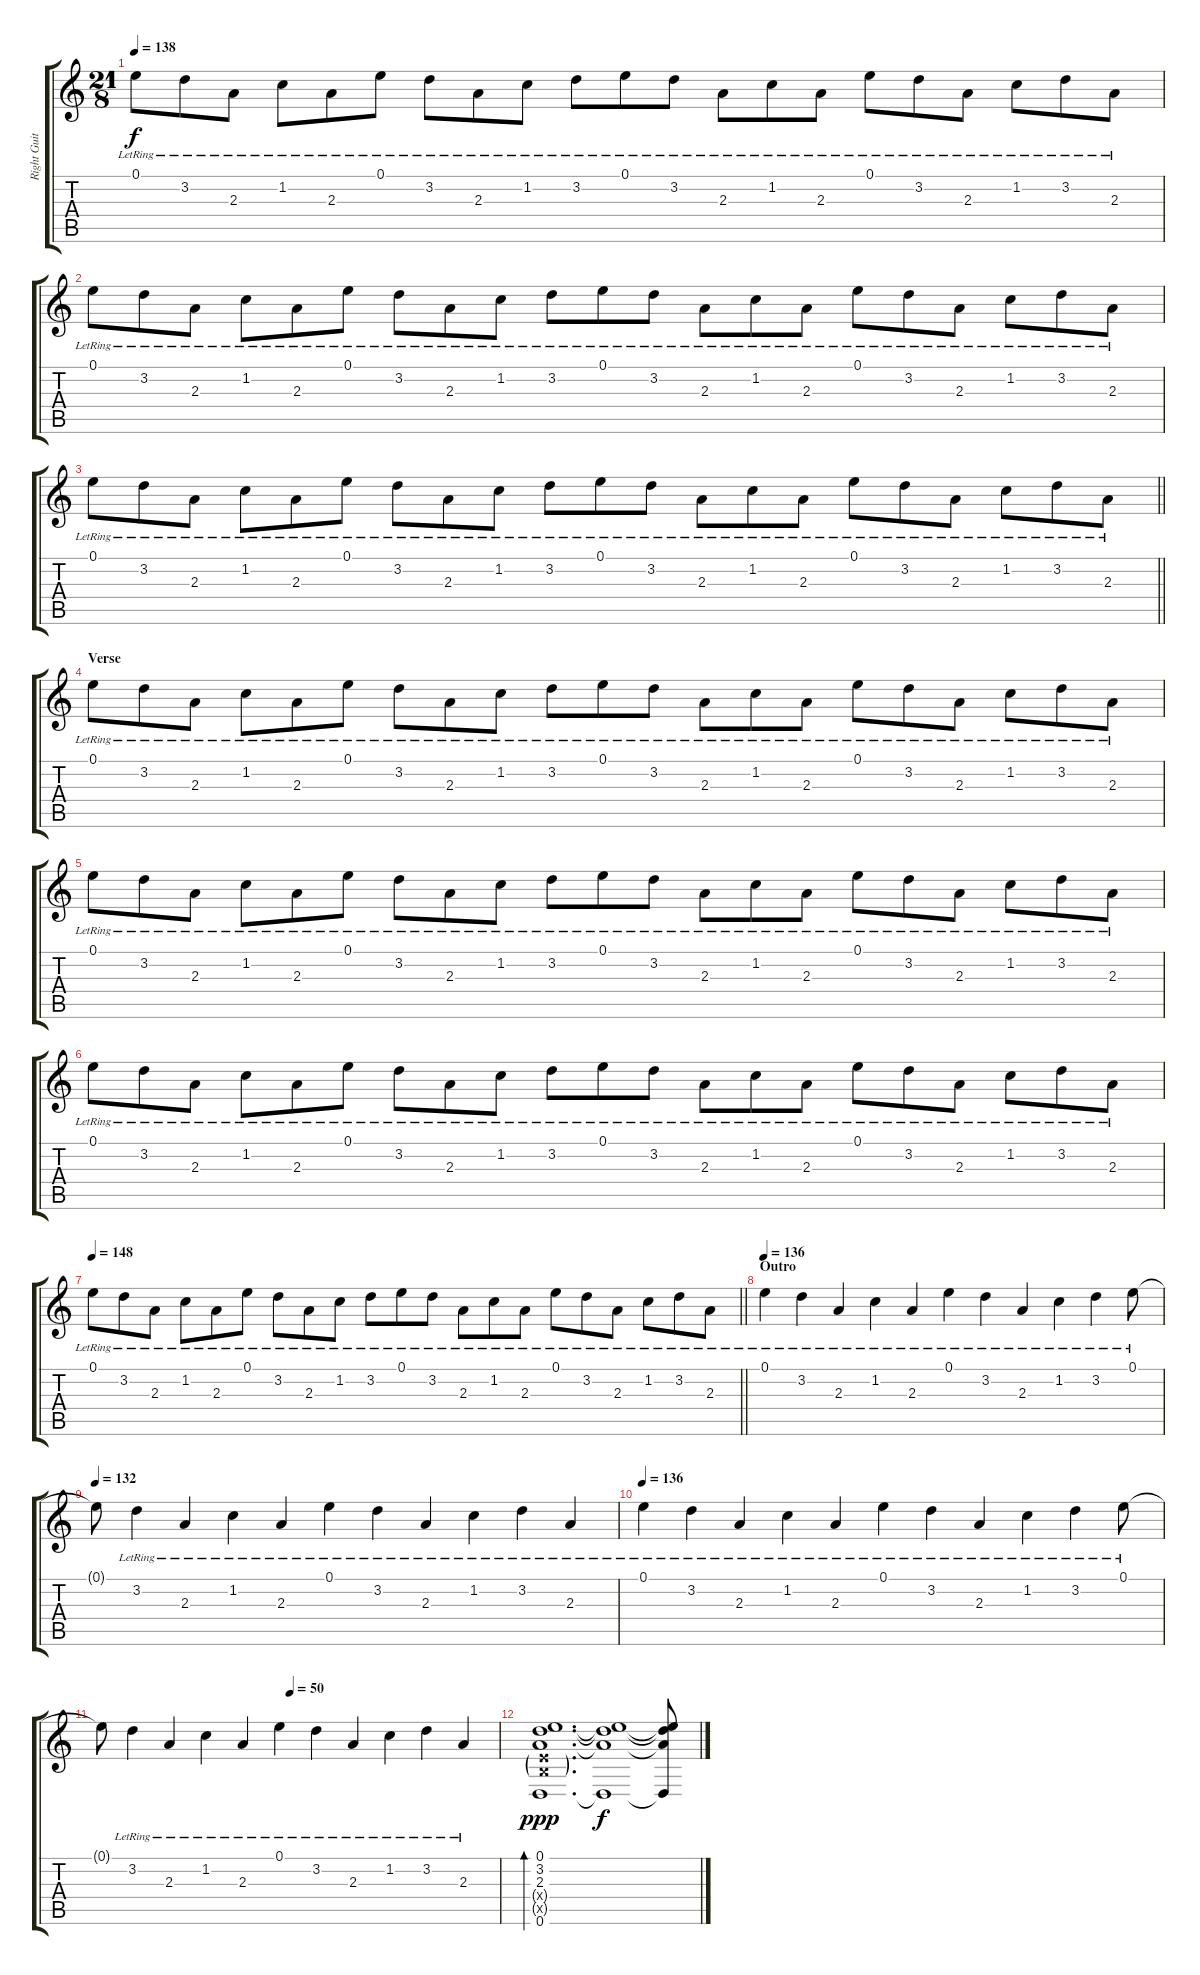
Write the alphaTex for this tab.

\track ("Right Guitar" "Right Guit") {instrument distortionguitar}
\staff {score tabs}
\tuning (E4 B3 G3 D3 A2 D2) {hide}
\ts (21 8)
\tempo 138
\clef g2
\ks c
0.1{lr}.8{dy f} 3.2{lr}.8 2.3{lr}.8 1.2{lr}.8 2.3{lr}.8 0.1{lr}.8 3.2{lr}.8 2.3{lr}.8 1.2{lr}.8 3.2{lr}.8 0.1{lr}.8 3.2{lr}.8 2.3{lr}.8 1.2{lr}.8 2.3{lr}.8 0.1{lr}.8 3.2{lr}.8 2.3{lr}.8 1.2{lr}.8 3.2{lr}.8 2.3{lr}.8 |
0.1{lr}.8 3.2{lr}.8 2.3{lr}.8 1.2{lr}.8 2.3{lr}.8 0.1{lr}.8 3.2{lr}.8 2.3{lr}.8 1.2{lr}.8 3.2{lr}.8 0.1{lr}.8 3.2{lr}.8 2.3{lr}.8 1.2{lr}.8 2.3{lr}.8 0.1{lr}.8 3.2{lr}.8 2.3{lr}.8 1.2{lr}.8 3.2{lr}.8 2.3{lr}.8 |
\barLineRight lightlight
0.1{lr}.8 3.2{lr}.8 2.3{lr}.8 1.2{lr}.8 2.3{lr}.8 0.1{lr}.8 3.2{lr}.8 2.3{lr}.8 1.2{lr}.8 3.2{lr}.8 0.1{lr}.8 3.2{lr}.8 2.3{lr}.8 1.2{lr}.8 2.3{lr}.8 0.1{lr}.8 3.2{lr}.8 2.3{lr}.8 1.2{lr}.8 3.2{lr}.8 2.3{lr}.8 |
\section ("" "Verse")
0.1{lr}.8 3.2{lr}.8 2.3{lr}.8 1.2{lr}.8 2.3{lr}.8 0.1{lr}.8 3.2{lr}.8 2.3{lr}.8 1.2{lr}.8 3.2{lr}.8 0.1{lr}.8 3.2{lr}.8 2.3{lr}.8 1.2{lr}.8 2.3{lr}.8 0.1{lr}.8 3.2{lr}.8 2.3{lr}.8 1.2{lr}.8 3.2{lr}.8 2.3{lr}.8 |
0.1{lr}.8 3.2{lr}.8 2.3{lr}.8 1.2{lr}.8 2.3{lr}.8 0.1{lr}.8 3.2{lr}.8 2.3{lr}.8 1.2{lr}.8 3.2{lr}.8 0.1{lr}.8 3.2{lr}.8 2.3{lr}.8 1.2{lr}.8 2.3{lr}.8 0.1{lr}.8 3.2{lr}.8 2.3{lr}.8 1.2{lr}.8 3.2{lr}.8 2.3{lr}.8 |
0.1{lr}.8 3.2{lr}.8 2.3{lr}.8 1.2{lr}.8 2.3{lr}.8 0.1{lr}.8 3.2{lr}.8 2.3{lr}.8 1.2{lr}.8 3.2{lr}.8 0.1{lr}.8 3.2{lr}.8 2.3{lr}.8 1.2{lr}.8 2.3{lr}.8 0.1{lr}.8 3.2{lr}.8 2.3{lr}.8 1.2{lr}.8 3.2{lr}.8 2.3{lr}.8 |
\tempo 148
\barLineRight lightlight
0.1{lr}.8 3.2{lr}.8 2.3{lr}.8 1.2{lr}.8 2.3{lr}.8 0.1{lr}.8 3.2{lr}.8 2.3{lr}.8 1.2{lr}.8 3.2{lr}.8 0.1{lr}.8 3.2{lr}.8 2.3{lr}.8 1.2{lr}.8 2.3{lr}.8 0.1{lr}.8 3.2{lr}.8 2.3{lr}.8 1.2{lr}.8 3.2{lr}.8 2.3{lr}.8 |
\section ("" "Outro")
\tempo 136
0.1{lr}.4{instrument overdrivenguitar} 3.2{lr}.4 2.3{lr}.4 1.2{lr}.4 2.3{lr}.4 0.1{lr}.4 3.2{lr}.4 2.3{lr}.4 1.2{lr}.4 3.2{lr}.4 0.1{lr}.8 |
\tempo 132
0.1{t}.8 3.2{lr}.4 2.3{lr}.4 1.2{lr}.4 2.3{lr}.4 0.1{lr}.4 3.2{lr}.4 2.3{lr}.4 1.2{lr}.4 3.2{lr}.4 2.3{lr}.4 |
\tempo 136
0.1{lr}.4 3.2{lr}.4 2.3{lr}.4 1.2{lr}.4 2.3{lr}.4 0.1{lr}.4 3.2{lr}.4 2.3{lr}.4 1.2{lr}.4 3.2{lr}.4 0.1{lr}.8 |
\tempo (50 0.47619047619047616)
0.1{t}.8 3.2{lr}.4 2.3{lr}.4 1.2{lr}.4 2.3{lr}.4 0.1{lr}.4 3.2{lr}.4 2.3{lr}.4 1.2{lr}.4 3.2{lr}.4 2.3{lr}.4 |
(0.1 3.2 2.3 2.4{g x} 2.5{g x} 0.6).1{d bd 240 dy ppp volume 0} (0.1{t} 3.2{t} 2.3{t} 0.6{t}).1{dy f} (0.1{t} 3.2{t} 2.3{t} 0.6{t}).8
